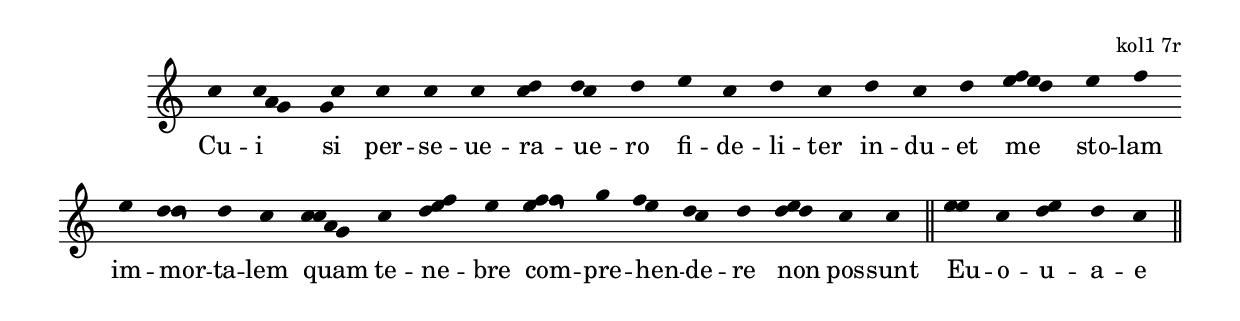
\version "2.19.32"

\include "../lib/synopsis.ily"

\score {
  \transpose c c' {
    \plainchant
    c' \melisma { c' a g } \bar "" \melisma { g c' } \bar "" c' c' c' \melisma { c' d' } \melisma { d' c' } d' \bar "" e' c' d' c' \bar ""
    d' c' d' \bar "" \melisma { e' f' e' d' } \bar "" e' f' \bar "" e' \melisma { d' \strophicus d' } d' c' \bar ""
    \melisma { c' c' a g } \bar "" c' \melisma { d' e' f' } e' \bar "" \melisma { e' f' \strophicus f' } g' \melisma { f' e' } \melisma { d' c' } d' \bar "" \melisma { d' e' d' } \bar "" c' c' \bar "||"

    \melisma { e' e' } c' \melisma { d' e' } d' c' \bar "||"
  }
  \addlyrics {
    Cu -- i si per -- se -- ue -- ra -- ue -- ro fi -- de -- li -- ter
    in -- du -- et me sto -- lam im -- mor -- ta -- lem
    quam te -- ne -- bre com -- pre -- hen -- de -- re non pos -- sunt

    Eu -- o -- u -- a -- e
  }
  \header {
    fontes = "kol1 7r"
  }
}
